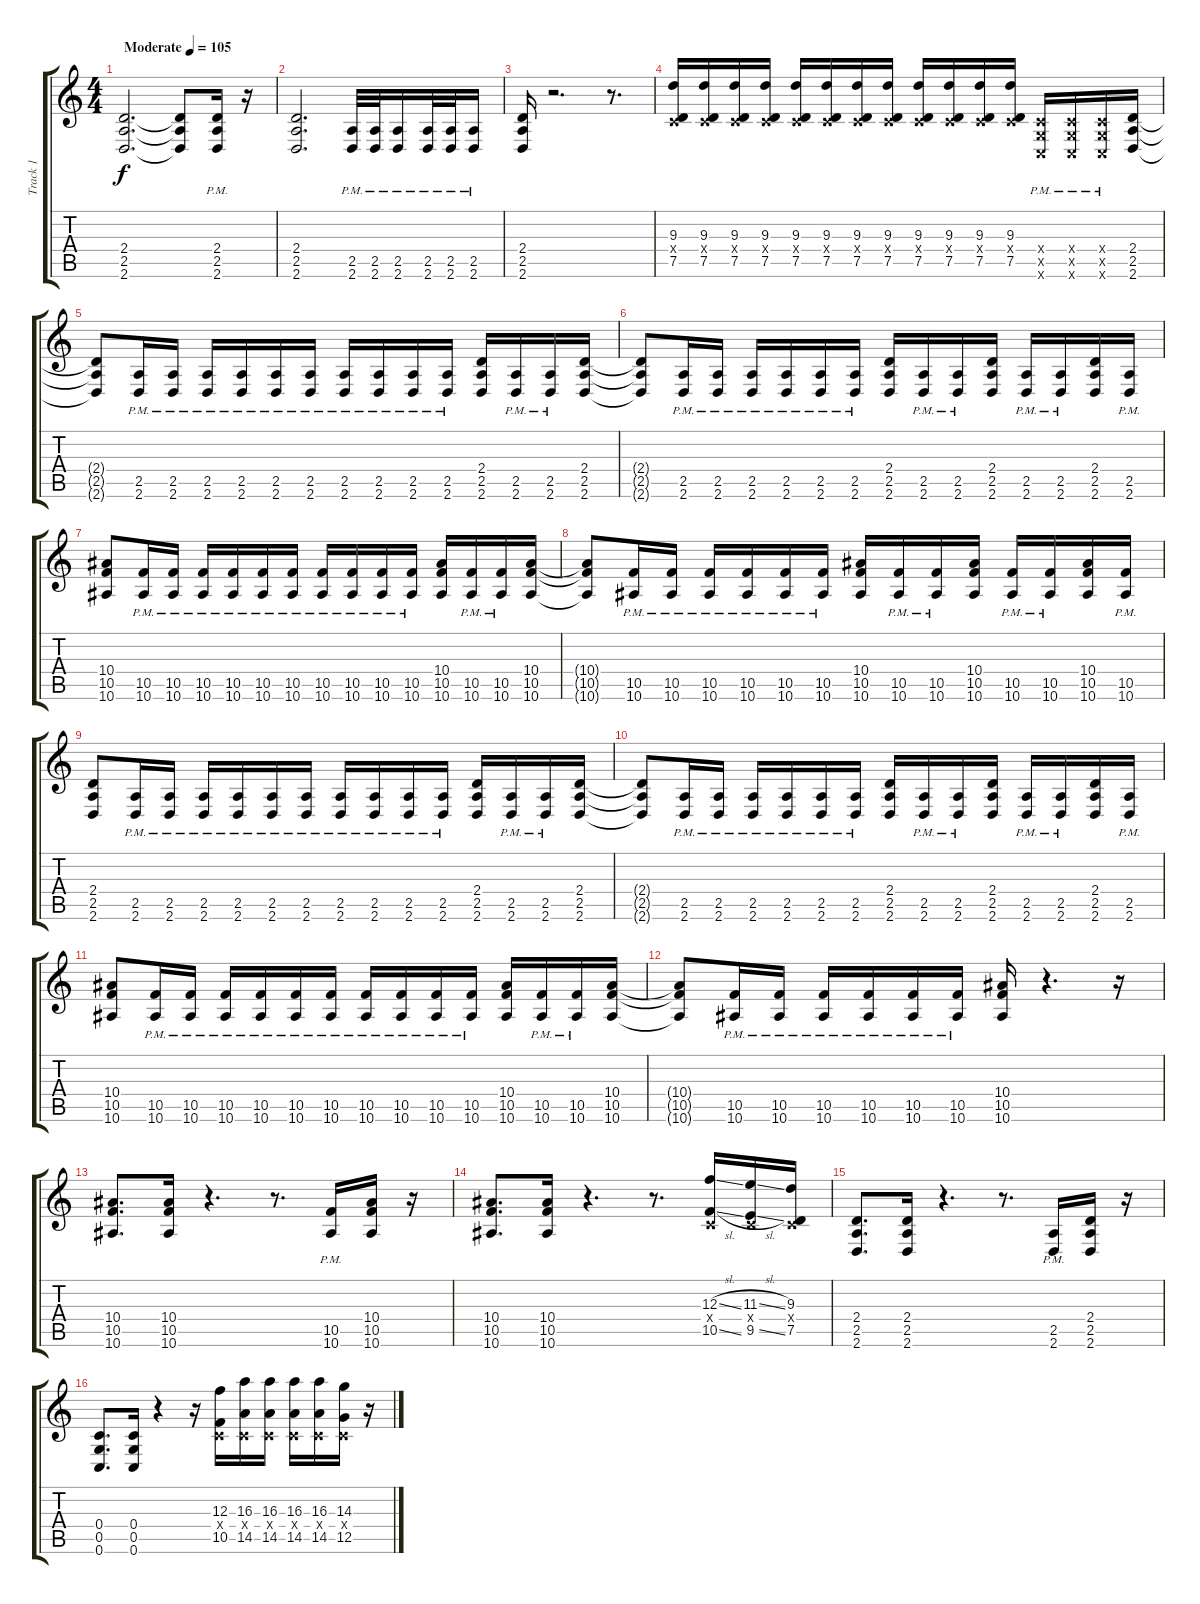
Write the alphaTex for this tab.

\track ("Track 1" "Track 1") {instrument overdrivenguitar}
\staff {score tabs}
\tuning (D4 A3 F3 C3 G2 C2) {hide}
\ts (4 4)
\tempo (105 "Moderate")
\clef g2
\ks c
(2.4 2.5 2.6).2{d dy f instrument overdrivenguitar} (2.4{t} 2.5{t} 2.6{t}).8 (2.4{pm} 2.5{pm} 2.6{pm}).16 r.16 |
(2.4 2.5 2.6).2{d} (2.5{pm} 2.6{pm}).32 (2.5{pm} 2.6{pm}).32 (2.5{pm} 2.6{pm}).16 (2.5{pm} 2.6{pm}).32 (2.5{pm} 2.6{pm}).32 (2.5{pm} 2.6{pm}).16 |
(2.4 2.5 2.6).16 r.2{d} r.8{d} |
(9.3 0.4{x} 7.5).16 (9.3 0.4{x} 7.5).16 (9.3 0.4{x} 7.5).16 (9.3 0.4{x} 7.5).16 (9.3 0.4{x} 7.5).16 (9.3 0.4{x} 7.5).16 (9.3 0.4{x} 7.5).16 (9.3 0.4{x} 7.5).16 (9.3 0.4{x} 7.5).16 (9.3 0.4{x} 7.5).16 (9.3 0.4{x} 7.5).16 (9.3 0.4{x} 7.5).16 (0.4{x} 0.5{pm x} 0.6{pm x}).16 (0.4{x} 0.5{pm x} 0.6{pm x}).16 (0.4{x} 0.5{pm x} 0.6{pm x}).16 (2.4 2.5 2.6).16 |
(2.4{t} 2.5{t} 2.6{t}).8 (2.5 2.6{pm}).16 (2.5{pm} 2.6{pm}).16 (2.5{pm} 2.6{pm}).16 (2.5{pm} 2.6{pm}).16 (2.5{pm} 2.6{pm}).16 (2.5{pm} 2.6{pm}).16 (2.5{pm} 2.6{pm}).16 (2.5{pm} 2.6{pm}).16 (2.5{pm} 2.6{pm}).16 (2.5{pm} 2.6{pm}).16 (2.4 2.5 2.6).16 (2.5{pm} 2.6{pm}).16 (2.5{pm} 2.6{pm}).16 (2.4 2.5 2.6).16 |
(2.4{t} 2.5{t} 2.6{t}).8 (2.5{pm} 2.6{pm}).16 (2.5{pm} 2.6{pm}).16 (2.5{pm} 2.6{pm}).16 (2.5{pm} 2.6{pm}).16 (2.5{pm} 2.6{pm}).16 (2.5{pm} 2.6{pm}).16 (2.4 2.5 2.6).16 (2.5{pm} 2.6{pm}).16 (2.5{pm} 2.6{pm}).16 (2.4 2.5 2.6).16 (2.5{pm} 2.6{pm}).16 (2.5{pm} 2.6{pm}).16 (2.4 2.5 2.6).16 (2.5{pm} 2.6{pm}).16 |
(10.4 10.5 10.6).8 (10.5 10.6{pm}).16 (10.5{pm} 10.6{pm}).16 (10.5{pm} 10.6{pm}).16 (10.5{pm} 10.6{pm}).16 (10.5{pm} 10.6{pm}).16 (10.5{pm} 10.6{pm}).16 (10.5{pm} 10.6{pm}).16 (10.5{pm} 10.6{pm}).16 (10.5{pm} 10.6{pm}).16 (10.5{pm} 10.6{pm}).16 (10.4 10.5 10.6).16 (10.5{pm} 10.6{pm}).16 (10.5{pm} 10.6{pm}).16 (10.4 10.5 10.6).16 |
(10.4{t} 10.5{t} 10.6{t}).8 (10.5{pm} 10.6{pm}).16 (10.5{pm} 10.6{pm}).16 (10.5{pm} 10.6{pm}).16 (10.5{pm} 10.6{pm}).16 (10.5{pm} 10.6{pm}).16 (10.5{pm} 10.6{pm}).16 (10.4 10.5 10.6).16 (10.5{pm} 10.6{pm}).16 (10.5{pm} 10.6{pm}).16 (10.4 10.5 10.6).16 (10.5{pm} 10.6{pm}).16 (10.5{pm} 10.6{pm}).16 (10.4 10.5 10.6).16 (10.5{pm} 10.6{pm}).16 |
(2.4 2.5 2.6).8 (2.5 2.6{pm}).16 (2.5{pm} 2.6{pm}).16 (2.5{pm} 2.6{pm}).16 (2.5{pm} 2.6{pm}).16 (2.5{pm} 2.6{pm}).16 (2.5{pm} 2.6{pm}).16 (2.5{pm} 2.6{pm}).16 (2.5{pm} 2.6{pm}).16 (2.5{pm} 2.6{pm}).16 (2.5{pm} 2.6{pm}).16 (2.4 2.5 2.6).16 (2.5{pm} 2.6{pm}).16 (2.5{pm} 2.6{pm}).16 (2.4 2.5 2.6).16 |
(2.4{t} 2.5{t} 2.6{t}).8 (2.5{pm} 2.6{pm}).16 (2.5{pm} 2.6{pm}).16 (2.5{pm} 2.6{pm}).16 (2.5{pm} 2.6{pm}).16 (2.5{pm} 2.6{pm}).16 (2.5{pm} 2.6{pm}).16 (2.4 2.5 2.6).16 (2.5{pm} 2.6{pm}).16 (2.5{pm} 2.6{pm}).16 (2.4 2.5 2.6).16 (2.5{pm} 2.6{pm}).16 (2.5{pm} 2.6{pm}).16 (2.4 2.5 2.6).16 (2.5{pm} 2.6{pm}).16 |
(10.4 10.5 10.6).8 (10.5 10.6{pm}).16 (10.5{pm} 10.6{pm}).16 (10.5{pm} 10.6{pm}).16 (10.5{pm} 10.6{pm}).16 (10.5{pm} 10.6{pm}).16 (10.5{pm} 10.6{pm}).16 (10.5{pm} 10.6{pm}).16 (10.5{pm} 10.6{pm}).16 (10.5{pm} 10.6{pm}).16 (10.5{pm} 10.6{pm}).16 (10.4 10.5 10.6).16 (10.5{pm} 10.6{pm}).16 (10.5{pm} 10.6{pm}).16 (10.4 10.5 10.6).16 |
(10.4{t} 10.5{t} 10.6{t}).8 (10.5{pm} 10.6{pm}).16 (10.5{pm} 10.6{pm}).16 (10.5{pm} 10.6{pm}).16 (10.5{pm} 10.6{pm}).16 (10.5{pm} 10.6{pm}).16 (10.5{pm} 10.6{pm}).16 (10.4 10.5 10.6).16 r.4{d} r.16 |
(10.4 10.5 10.6).8{d} (10.4 10.5 10.6).16 r.4{d} r.8{d} (10.5{pm} 10.6{pm}).16 (10.4 10.5 10.6).16 r.16 |
(10.4 10.5 10.6).8{d} (10.4 10.5 10.6).16 r.4{d} r.8{d} (12.3{sl} 0.4{x} 10.5{sl}).16 (11.3{sl} 0.4{x} 9.5{sl}).16 (9.3 0.4{x} 7.5).16 |
(2.4 2.5 2.6).8{d} (2.4 2.5 2.6).16 r.4{d} r.8{d} (2.5{pm} 2.6{pm}).16 (2.4 2.5 2.6).16 r.16 |
(0.4 0.5 0.6).8{d} (0.4 0.5 0.6).16 r.4 r.16 (12.3 0.4{x} 10.5).16 (16.3 0.4{x} 14.5).16 (16.3 0.4{x} 14.5).16 (16.3 0.4{x} 14.5).16 (16.3 0.4{x} 14.5).16 (14.3 0.4{x} 12.5).16 r.16
